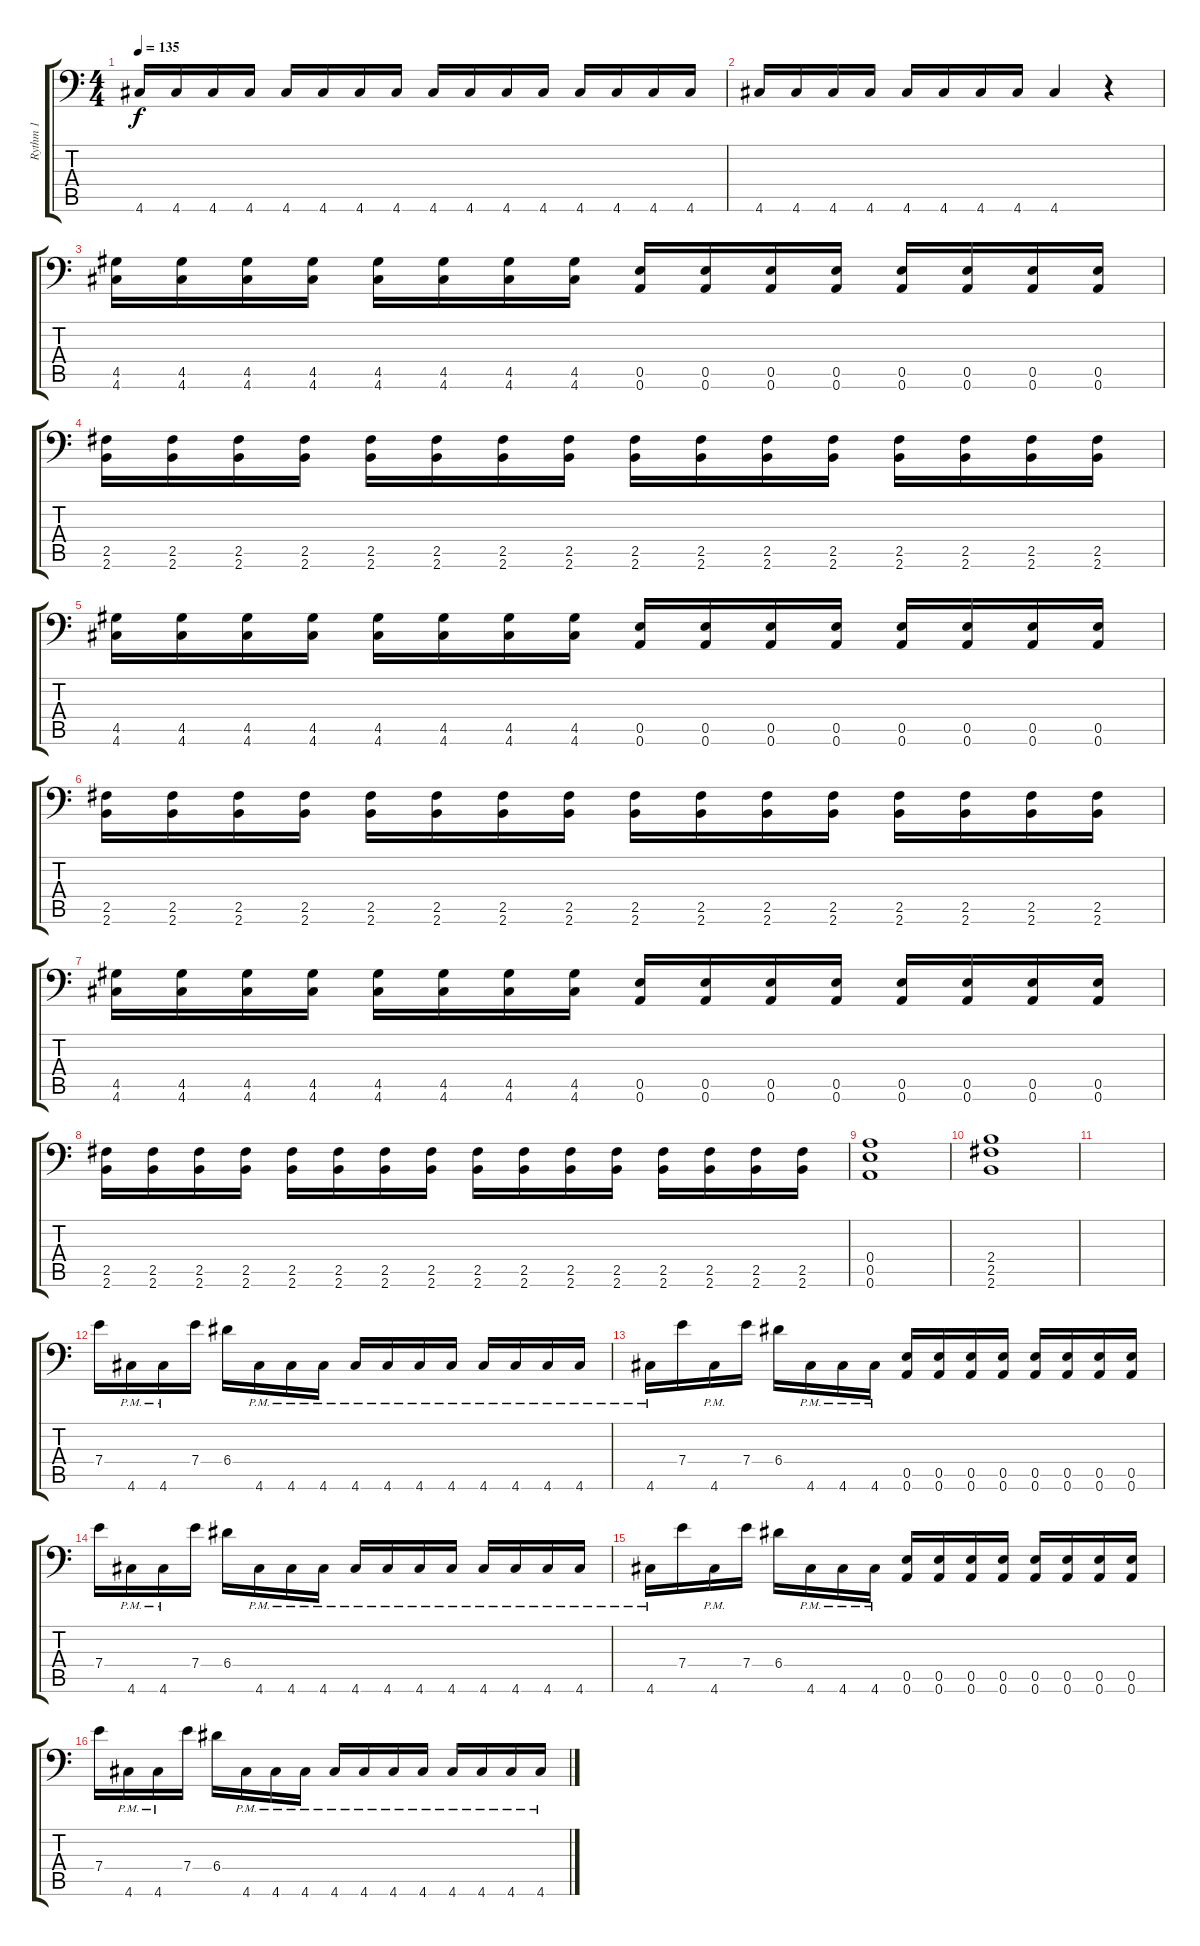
\track ("Rythm 1" "Rythm 1") {instrument distortionguitar}
\staff {score tabs}
\tuning (B3 Gb3 D3 A2 E2 A1) {hide}
\ts (4 4)
\tempo 135
\clef f4
\ks c
4.6.16{dy f} 4.6.16 4.6.16 4.6.16 4.6.16 4.6.16 4.6.16 4.6.16 4.6.16 4.6.16 4.6.16 4.6.16 4.6.16 4.6.16 4.6.16 4.6.16 |
4.6.16 4.6.16 4.6.16 4.6.16 4.6.16 4.6.16 4.6.16 4.6.16 4.6.4 r.4 |
(4.5 4.6).16 (4.5 4.6).16 (4.5 4.6).16 (4.5 4.6).16 (4.5 4.6).16 (4.5 4.6).16 (4.5 4.6).16 (4.5 4.6).16 (0.5 0.6).16 (0.5 0.6).16 (0.5 0.6).16 (0.5 0.6).16 (0.5 0.6).16 (0.5 0.6).16 (0.5 0.6).16 (0.5 0.6).16 |
(2.5 2.6).16 (2.5 2.6).16 (2.5 2.6).16 (2.5 2.6).16 (2.5 2.6).16 (2.5 2.6).16 (2.5 2.6).16 (2.5 2.6).16 (2.5 2.6).16 (2.5 2.6).16 (2.5 2.6).16 (2.5 2.6).16 (2.5 2.6).16 (2.5 2.6).16 (2.5 2.6).16 (2.5 2.6).16 |
(4.5 4.6).16 (4.5 4.6).16 (4.5 4.6).16 (4.5 4.6).16 (4.5 4.6).16 (4.5 4.6).16 (4.5 4.6).16 (4.5 4.6).16 (0.5 0.6).16 (0.5 0.6).16 (0.5 0.6).16 (0.5 0.6).16 (0.5 0.6).16 (0.5 0.6).16 (0.5 0.6).16 (0.5 0.6).16 |
(2.5 2.6).16 (2.5 2.6).16 (2.5 2.6).16 (2.5 2.6).16 (2.5 2.6).16 (2.5 2.6).16 (2.5 2.6).16 (2.5 2.6).16 (2.5 2.6).16 (2.5 2.6).16 (2.5 2.6).16 (2.5 2.6).16 (2.5 2.6).16 (2.5 2.6).16 (2.5 2.6).16 (2.5 2.6).16 |
(4.5 4.6).16 (4.5 4.6).16 (4.5 4.6).16 (4.5 4.6).16 (4.5 4.6).16 (4.5 4.6).16 (4.5 4.6).16 (4.5 4.6).16 (0.5 0.6).16 (0.5 0.6).16 (0.5 0.6).16 (0.5 0.6).16 (0.5 0.6).16 (0.5 0.6).16 (0.5 0.6).16 (0.5 0.6).16 |
(2.5 2.6).16 (2.5 2.6).16 (2.5 2.6).16 (2.5 2.6).16 (2.5 2.6).16 (2.5 2.6).16 (2.5 2.6).16 (2.5 2.6).16 (2.5 2.6).16 (2.5 2.6).16 (2.5 2.6).16 (2.5 2.6).16 (2.5 2.6).16 (2.5 2.6).16 (2.5 2.6).16 (2.5 2.6).16 |
(0.4 0.5 0.6).1 |
(2.4 2.5 2.6).1 |
|
7.4.16 4.6{pm}.16 4.6{pm}.16 7.4.16 6.4.16 4.6{pm}.16 4.6{pm}.16 4.6{pm}.16 4.6{pm}.16 4.6{pm}.16 4.6{pm}.16 4.6{pm}.16 4.6{pm}.16 4.6{pm}.16 4.6{pm}.16 4.6{pm}.16 |
4.6{pm}.16 7.4.16 4.6{pm}.16 7.4.16 6.4.16 4.6{pm}.16 4.6{pm}.16 4.6{pm}.16 (0.5 0.6).16 (0.5 0.6).16 (0.5 0.6).16 (0.5 0.6).16 (0.5 0.6).16 (0.5 0.6).16 (0.5 0.6).16 (0.5 0.6).16 |
7.4.16 4.6{pm}.16 4.6{pm}.16 7.4.16 6.4.16 4.6{pm}.16 4.6{pm}.16 4.6{pm}.16 4.6{pm}.16 4.6{pm}.16 4.6{pm}.16 4.6{pm}.16 4.6{pm}.16 4.6{pm}.16 4.6{pm}.16 4.6{pm}.16 |
4.6{pm}.16 7.4.16 4.6{pm}.16 7.4.16 6.4.16 4.6{pm}.16 4.6{pm}.16 4.6{pm}.16 (0.5 0.6).16 (0.5 0.6).16 (0.5 0.6).16 (0.5 0.6).16 (0.5 0.6).16 (0.5 0.6).16 (0.5 0.6).16 (0.5 0.6).16 |
7.4.16 4.6{pm}.16 4.6{pm}.16 7.4.16 6.4.16 4.6{pm}.16 4.6{pm}.16 4.6{pm}.16 4.6{pm}.16 4.6{pm}.16 4.6{pm}.16 4.6{pm}.16 4.6{pm}.16 4.6{pm}.16 4.6{pm}.16 4.6{pm}.16
